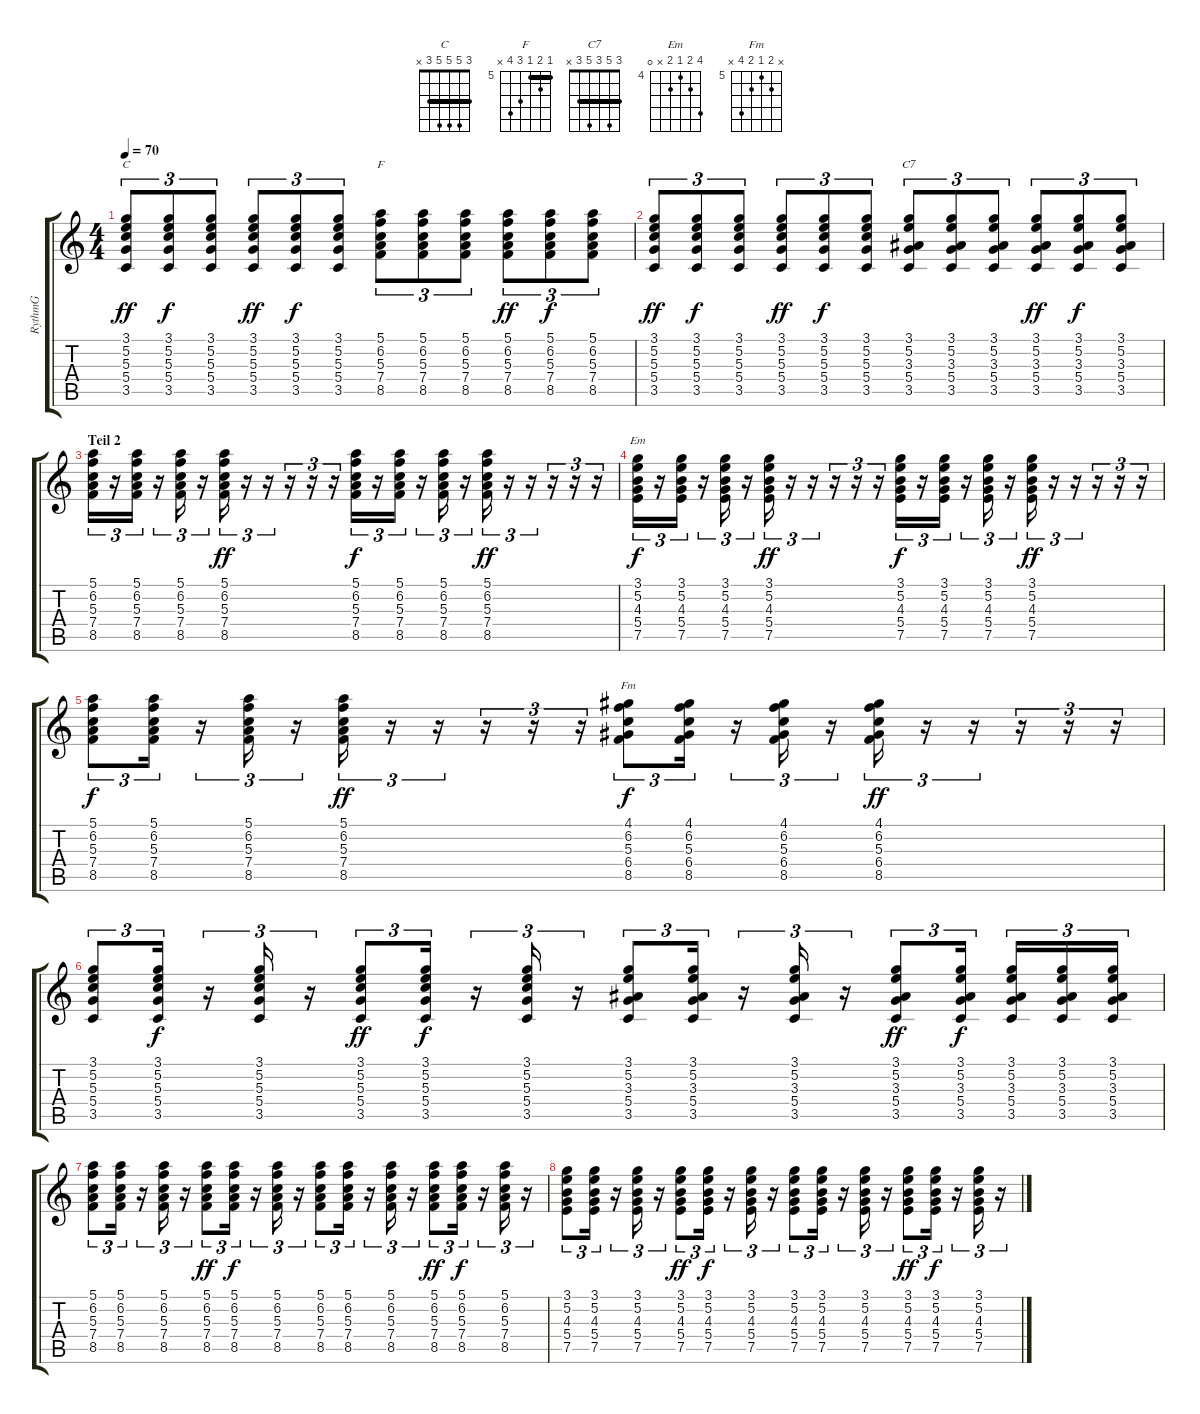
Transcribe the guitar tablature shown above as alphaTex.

\track ("RythmG" "RythmG") {instrument acousticguitarnylon}
\staff {score tabs}
\tuning (E4 B3 G3 D3 A2 E2) {hide}
\chord ("C" 3 5 5 5 3 x) {barre 3}
\chord ("F" 5 6 5 7 8 x) {firstfret 5 barre 5}
\chord ("C7" 3 5 3 5 3 x) {barre 3}
\chord ("Em" 7 5 4 5 x 0) {firstfret 4}
\chord ("Fm" x 6 5 6 8 x) {firstfret 5}
\ts (4 4)
\tempo 70
\clef g2
\ks c
(3.1 5.2 5.3 5.4 3.5).8{tu (3 2) ch "C" dy ff} (3.1 5.2 5.3 5.4 3.5).8{tu (3 2) dy f} (3.1 5.2 5.3 5.4 3.5).8{tu (3 2)} (3.1 5.2 5.3 5.4 3.5).8{tu (3 2) dy ff} (3.1 5.2 5.3 5.4 3.5).8{tu (3 2) dy f} (3.1 5.2 5.3 5.4 3.5).8{tu (3 2)} (5.1 6.2 5.3 7.4 8.5).8{tu (3 2) ch "F"} (5.1 6.2 5.3 7.4 8.5).8{tu (3 2)} (5.1 6.2 5.3 7.4 8.5).8{tu (3 2)} (5.1 6.2 5.3 7.4 8.5).8{tu (3 2) dy ff} (5.1 6.2 5.3 7.4 8.5).8{tu (3 2) dy f} (5.1 6.2 5.3 7.4 8.5).8{tu (3 2)} |
(3.1 5.2 5.3 5.4 3.5).8{tu (3 2) dy ff} (3.1 5.2 5.3 5.4 3.5).8{tu (3 2) dy f} (3.1 5.2 5.3 5.4 3.5).8{tu (3 2)} (3.1 5.2 5.3 5.4 3.5).8{tu (3 2) dy ff} (3.1 5.2 5.3 5.4 3.5).8{tu (3 2) dy f} (3.1 5.2 5.3 5.4 3.5).8{tu (3 2)} (3.1 5.2 3.3 5.4 3.5).8{tu (3 2) ch "C7"} (3.1 5.2 3.3 5.4 3.5).8{tu (3 2)} (3.1 5.2 3.3 5.4 3.5).8{tu (3 2)} (3.1 5.2 3.3 5.4 3.5).8{tu (3 2) dy ff} (3.1 5.2 3.3 5.4 3.5).8{tu (3 2) dy f} (3.1 5.2 3.3 5.4 3.5).8{tu (3 2)} |
\section ("" "Teil 2")
(5.1 6.2 5.3 7.4 8.5).16{tu (3 2)} r.16{tu (3 2)} (5.1 6.2 5.3 7.4 8.5).16{tu (3 2)} r.16{tu (3 2)} (5.1 6.2 5.3 7.4 8.5).16{tu (3 2)} r.16{tu (3 2)} (5.1 6.2 5.3 7.4 8.5).16{tu (3 2) dy ff} r.16{tu (3 2)} r.16{tu (3 2)} r.16{tu (3 2)} r.16{tu (3 2)} r.16{tu (3 2)} (5.1 6.2 5.3 7.4 8.5).16{tu (3 2) dy f} r.16{tu (3 2)} (5.1 6.2 5.3 7.4 8.5).16{tu (3 2)} r.16{tu (3 2)} (5.1 6.2 5.3 7.4 8.5).16{tu (3 2)} r.16{tu (3 2)} (5.1 6.2 5.3 7.4 8.5).16{tu (3 2) dy ff} r.16{tu (3 2)} r.16{tu (3 2)} r.16{tu (3 2)} r.16{tu (3 2)} r.16{tu (3 2)} |
(3.1 5.2 4.3 5.4 7.5).16{tu (3 2) ch "Em" dy f} r.16{tu (3 2)} (3.1 5.2 4.3 5.4 7.5).16{tu (3 2)} r.16{tu (3 2)} (3.1 5.2 4.3 5.4 7.5).16{tu (3 2)} r.16{tu (3 2)} (3.1 5.2 4.3 5.4 7.5).16{tu (3 2) dy ff} r.16{tu (3 2)} r.16{tu (3 2)} r.16{tu (3 2)} r.16{tu (3 2)} r.16{tu (3 2)} (3.1 5.2 4.3 5.4 7.5).16{tu (3 2) dy f} r.16{tu (3 2)} (3.1 5.2 4.3 5.4 7.5).16{tu (3 2)} r.16{tu (3 2)} (3.1 5.2 4.3 5.4 7.5).16{tu (3 2)} r.16{tu (3 2)} (3.1 5.2 4.3 5.4 7.5).16{tu (3 2) dy ff} r.16{tu (3 2)} r.16{tu (3 2)} r.16{tu (3 2)} r.16{tu (3 2)} r.16{tu (3 2)} |
(5.1 6.2 5.3 7.4 8.5).8{tu (3 2) dy f} (5.1 6.2 5.3 7.4 8.5).16{tu (3 2)} r.16{tu (3 2)} (5.1 6.2 5.3 7.4 8.5).16{tu (3 2)} r.16{tu (3 2)} (5.1 6.2 5.3 7.4 8.5).16{tu (3 2) dy ff} r.16{tu (3 2)} r.16{tu (3 2)} r.16{tu (3 2)} r.16{tu (3 2)} r.16{tu (3 2)} (4.1 6.2 5.3 6.4 8.5).8{tu (3 2) ch "Fm" dy f} (4.1 6.2 5.3 6.4 8.5).16{tu (3 2)} r.16{tu (3 2)} (4.1 6.2 5.3 6.4 8.5).16{tu (3 2)} r.16{tu (3 2)} (4.1 6.2 5.3 6.4 8.5).16{tu (3 2) dy ff} r.16{tu (3 2)} r.16{tu (3 2)} r.16{tu (3 2)} r.16{tu (3 2)} r.16{tu (3 2)} |
(3.1 5.2 5.3 5.4 3.5).8{tu (3 2)} (3.1 5.2 5.3 5.4 3.5).16{tu (3 2) dy f} r.16{tu (3 2)} (3.1 5.2 5.3 5.4 3.5).16{tu (3 2)} r.16{tu (3 2)} (3.1 5.2 5.3 5.4 3.5).8{tu (3 2) dy ff} (3.1 5.2 5.3 5.4 3.5).16{tu (3 2) dy f} r.16{tu (3 2)} (3.1 5.2 5.3 5.4 3.5).16{tu (3 2)} r.16{tu (3 2)} (3.1 5.2 3.3 5.4 3.5).8{tu (3 2)} (3.1 5.2 3.3 5.4 3.5).16{tu (3 2)} r.16{tu (3 2)} (3.1 5.2 3.3 5.4 3.5).16{tu (3 2)} r.16{tu (3 2)} (3.1 5.2 3.3 5.4 3.5).8{tu (3 2) dy ff} (3.1 5.2 3.3 5.4 3.5).16{tu (3 2) dy f} (3.1 5.2 3.3 5.4 3.5).16{tu (3 2)} (3.1 5.2 3.3 5.4 3.5).16{tu (3 2)} (3.1 5.2 3.3 5.4 3.5).16{tu (3 2)} |
(5.1 6.2 5.3 7.4 8.5).8{tu (3 2)} (5.1 6.2 5.3 7.4 8.5).16{tu (3 2)} r.16{tu (3 2)} (5.1 6.2 5.3 7.4 8.5).16{tu (3 2)} r.16{tu (3 2)} (5.1 6.2 5.3 7.4 8.5).8{tu (3 2) dy ff} (5.1 6.2 5.3 7.4 8.5).16{tu (3 2) dy f} r.16{tu (3 2)} (5.1 6.2 5.3 7.4 8.5).16{tu (3 2)} r.16{tu (3 2)} (5.1 6.2 5.3 7.4 8.5).8{tu (3 2)} (5.1 6.2 5.3 7.4 8.5).16{tu (3 2)} r.16{tu (3 2)} (5.1 6.2 5.3 7.4 8.5).16{tu (3 2)} r.16{tu (3 2)} (5.1 6.2 5.3 7.4 8.5).8{tu (3 2) dy ff} (5.1 6.2 5.3 7.4 8.5).16{tu (3 2) dy f} r.16{tu (3 2)} (5.1 6.2 5.3 7.4 8.5).16{tu (3 2)} r.16{tu (3 2)} |
(3.1 5.2 4.3 5.4 7.5).8{tu (3 2)} (3.1 5.2 4.3 5.4 7.5).16{tu (3 2)} r.16{tu (3 2)} (3.1 5.2 4.3 5.4 7.5).16{tu (3 2)} r.16{tu (3 2)} (3.1 5.2 4.3 5.4 7.5).8{tu (3 2) dy ff} (3.1 5.2 4.3 5.4 7.5).16{tu (3 2) dy f} r.16{tu (3 2)} (3.1 5.2 4.3 5.4 7.5).16{tu (3 2)} r.16{tu (3 2)} (3.1 5.2 4.3 5.4 7.5).8{tu (3 2)} (3.1 5.2 4.3 5.4 7.5).16{tu (3 2)} r.16{tu (3 2)} (3.1 5.2 4.3 5.4 7.5).16{tu (3 2)} r.16{tu (3 2)} (3.1 5.2 4.3 5.4 7.5).8{tu (3 2) dy ff} (3.1 5.2 4.3 5.4 7.5).16{tu (3 2) dy f} r.16{tu (3 2)} (3.1 5.2 4.3 5.4 7.5).16{tu (3 2)} r.16{tu (3 2)}
